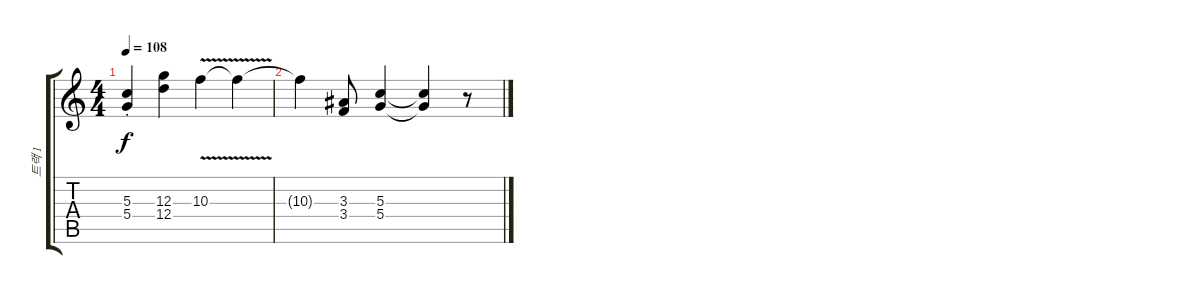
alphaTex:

\track ("트랙 1" "트랙 1") {instrument distortionguitar}
\staff {score tabs}
\tuning (E4 B3 G3 D3 A2 E2) {hide}
\ts (4 4)
\tempo 108
\clef g2
\ks c
(5.3{st} 5.4{st}).4{dy f} (12.3 12.4).4 10.3{v}.4 10.3{t}.4 |
10.3{t}.4 (3.3 3.4).8 (5.3 5.4).4 (5.3{t} 5.4{t}).4 r.8
